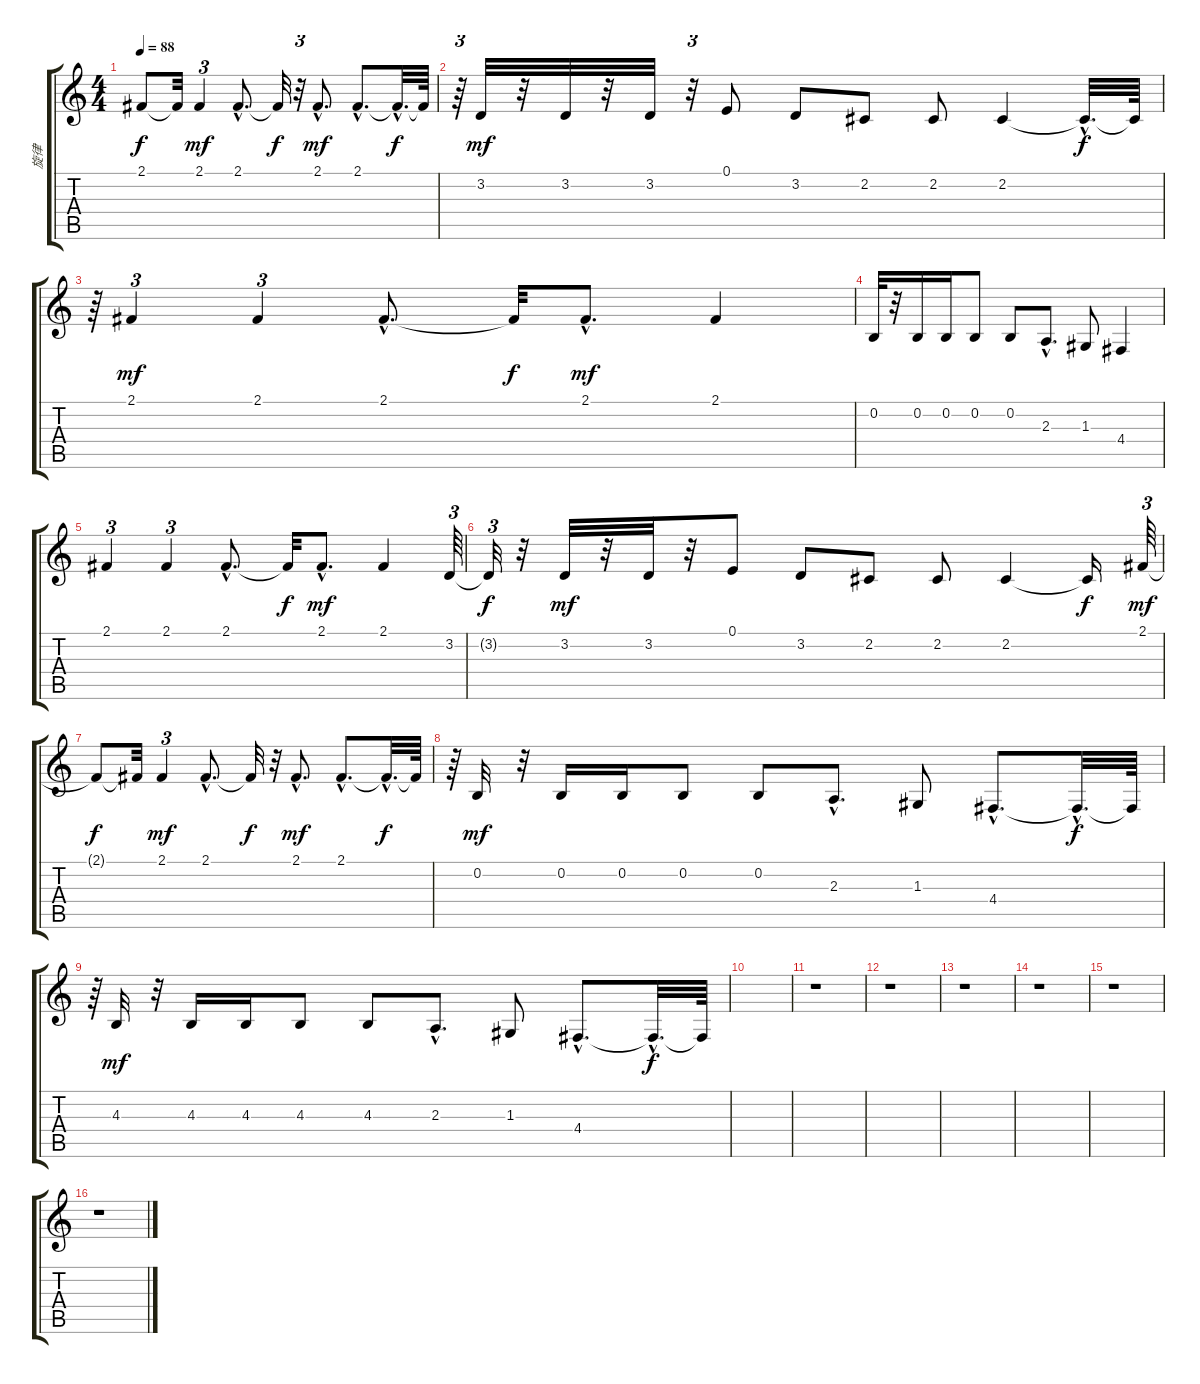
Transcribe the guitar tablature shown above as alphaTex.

\track ("旋律" "旋律") {instrument bassoon}
\staff {score tabs}
\tuning (E4 B3 G3 D3 A2 E2) {hide}
\ts (4 4)
\tempo 88
\clef g2
\ks c
2.1.8{dy f} 2.1{t}.32 2.1.4{tu (3 2) dy mf} 2.1{hac}.8{d} 2.1{t}.32{dy f} r.32{tu (3 2)} 2.1{hac}.8{d dy mf} 2.1{hac}.8{d} 2.1{hac t}.32{d dy f} 2.1{t}.64 |
r.64{tu (3 2)} 3.2.32{dy mf} r.32 3.2.32 r.32 3.2.32 r.32{tu (3 2)} 0.1.8 3.2.8 2.2.8 2.2.8 2.2.4 2.2{hac t}.32{d dy f} 2.2{t}.64 |
r.64{tu (3 2)} 2.1.4{tu (3 2) dy mf} 2.1.4{tu (3 2)} 2.1{hac}.8{d} 2.1{t}.32{dy f} 2.1{hac}.8{d dy mf} 2.1.4 |
0.2.32 r.32 0.2.16 0.2.16 0.2.8 0.2.8 2.3{hac}.8{d} 1.3.8 4.4.4 |
2.1.4{tu (3 2)} 2.1.4{tu (3 2)} 2.1{hac}.8{d} 2.1{t}.32{dy f} 2.1{hac}.8{d dy mf} 2.1.4 3.2.64{tu (3 2)} |
3.2{t}.32{tu (3 2) dy f} r.32 3.2.32{dy mf} r.32 3.2.32 r.32 0.1.8 3.2.8 2.2.8 2.2.8 2.2.4 2.2{t}.16{dy f} 2.1.64{tu (3 2) dy mf} |
2.1{t}.8{dy f} 2.1{t}.32 2.1.4{tu (3 2) dy mf} 2.1{hac}.8{d} 2.1{t}.32{dy f} r.32{tu (3 2)} 2.1{hac}.8{d dy mf} 2.1{hac}.8{d} 2.1{hac t}.32{d dy f} 2.1{t}.64 |
r.64{tu (3 2)} 0.2.32{dy mf} r.32{tu (3 2)} 0.2.16 0.2.16 0.2.8 0.2.8 2.3{hac}.8{d} 1.3.8 4.4{hac}.8{d} 4.4{hac t}.32{d dy f} 4.4{t}.64 |
r.64{tu (3 2)} 4.3.32{dy mf} r.32{tu (3 2)} 4.3.16 4.3.16 4.3.8 4.3.8 2.3{hac}.8{d} 1.3.8 4.4{hac}.8{d} 4.4{hac t}.32{d dy f} 4.4{t}.64 |
|
r.1 |
r.1 |
r.1 |
r.1 |
r.1 |
r.1
